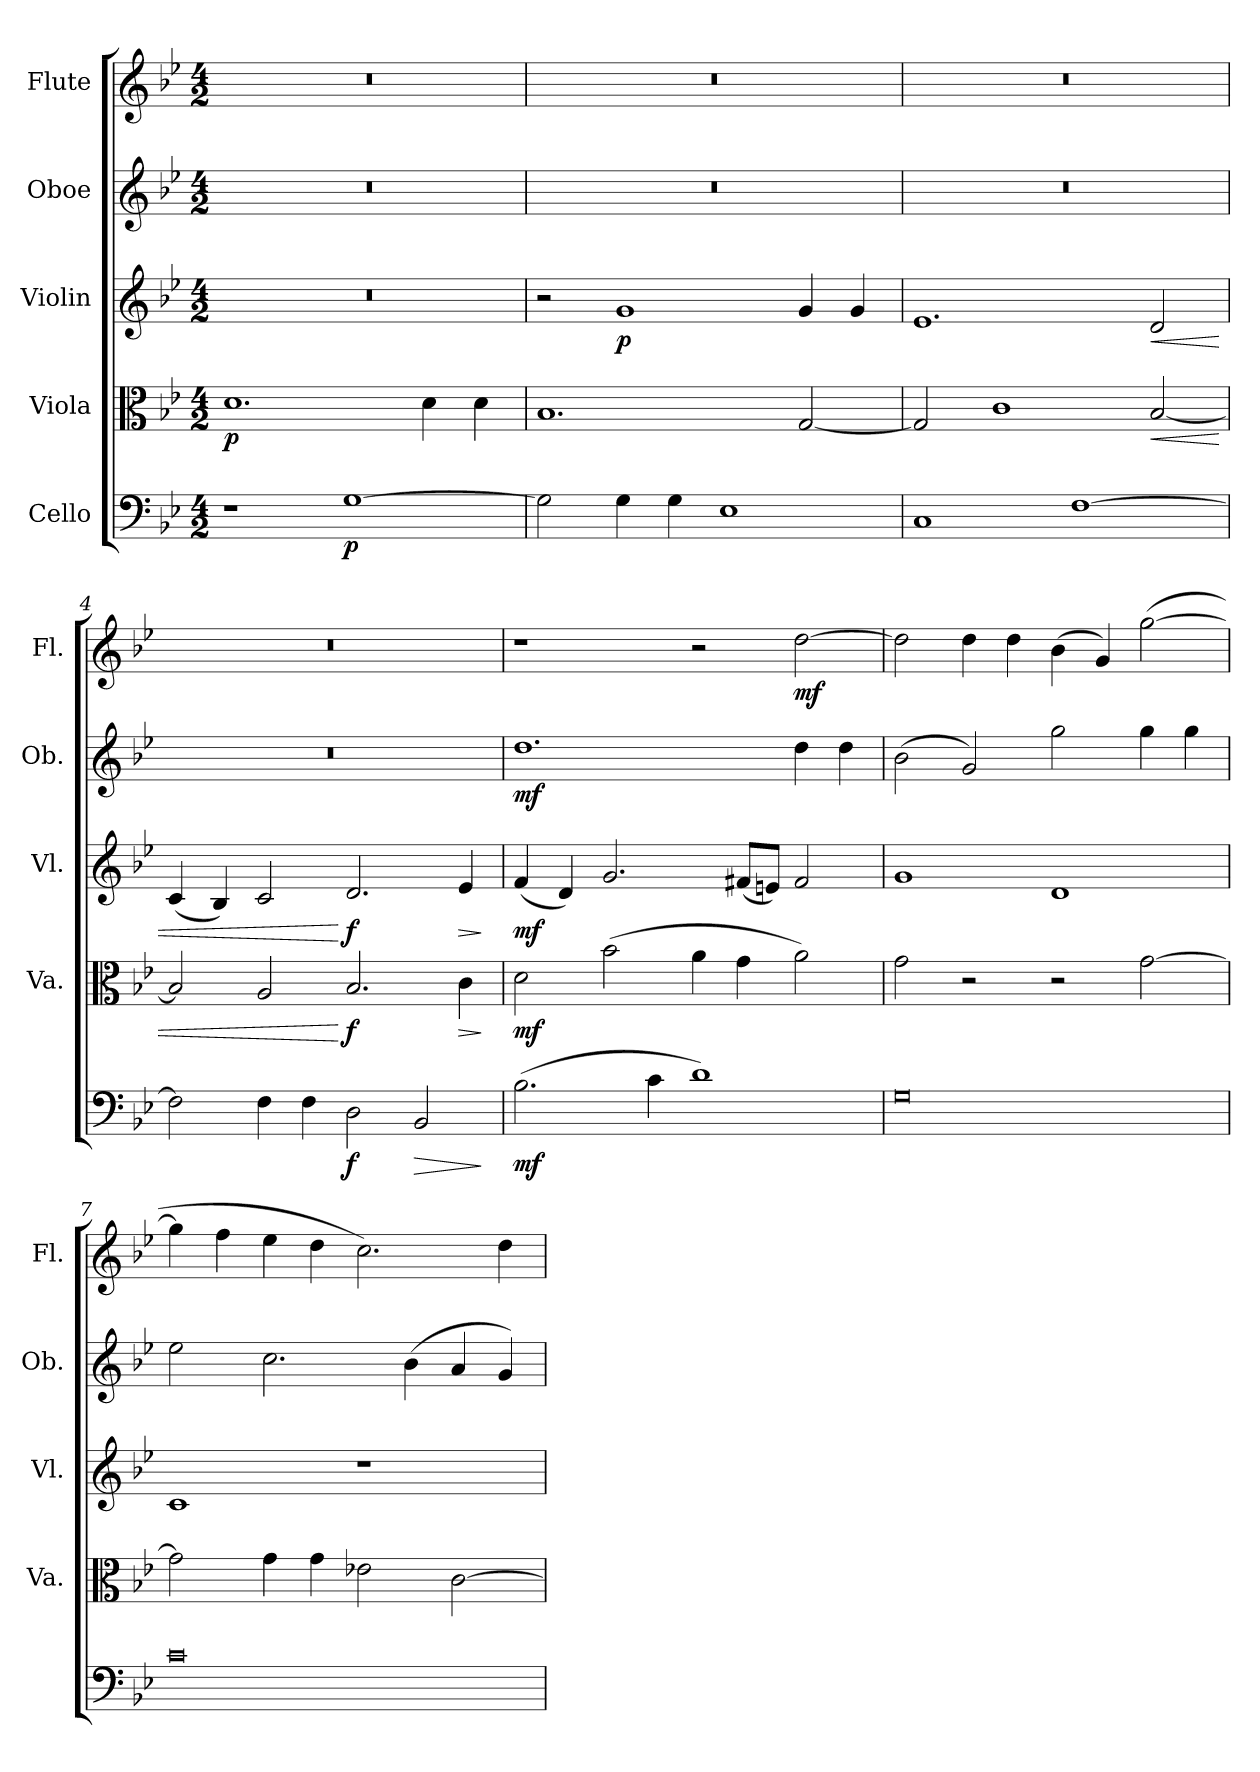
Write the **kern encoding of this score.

**kern	**dynam	**kern	**dynam	**kern	**dynam	**kern	**dynam	**kern	**dynam
*part5	*part5	*part4	*part4	*part3	*part3	*part2	*part2	*part1	*part1
*staff5	*staff5	*staff4	*staff4	*staff3	*staff3	*staff2	*staff2	*staff1	*staff1
*I"Cello	*	*I"Viola	*	*I"Violin	*	*I"Oboe	*	*I"Flute	*
*	*	*I'Va.	*	*I'Vl.	*	*I'Ob.	*	*I'Fl.	*
*clefF4	*	*clefC3	*	*clefG2	*	*clefG2	*	*clefG2	*
*k[b-e-]	*	*k[b-e-]	*	*k[b-e-]	*	*k[b-e-]	*	*k[b-e-]	*
*M4/2	*	*M4/2	*	*M4/2	*	*M4/2	*	*M4/2	*
*MM168	*	*MM168	*	*MM168	*	*MM168	*	*MM168	*
=1	=1	=1	=1	=1	=1	=1	=1	=1	=1
!	!	!	!LO:DY:b	!	!	!	!	!	!
1r	.	1.d	p	0r	.	0r	.	0r	.
!	!LO:DY:b	!	!	!	!	!	!	!	!
[1G	p	.	.	.	.	.	.	.	.
.	.	4d\	.	.	.	.	.	.	.
.	.	4d\	.	.	.	.	.	.	.
=2	=2	=2	=2	=2	=2	=2	=2	=2	=2
2G\]	.	1.B-	.	2r	.	0r	.	0r	.
!	!	!	!	!	!LO:DY:b	!	!	!	!
4G\	.	.	.	1g	p	.	.	.	.
4G\	.	.	.	.	.	.	.	.	.
1E-	.	.	.	.	.	.	.	.	.
.	.	[2G/	.	4g/	.	.	.	.	.
.	.	.	.	4g/	.	.	.	.	.
=3	=3	=3	=3	=3	=3	=3	=3	=3	=3
1C	.	2G/]	.	1.e-	.	0r	.	0r	.
.	.	1c	.	.	.	.	.	.	.
[1F	.	.	.	.	.	.	.	.	.
!	!	!	!LO:HP:b	!	!LO:HP:b	!	!	!	!
.	.	[2B-/	<	2d/	<	.	.	.	.
=4	=4	=4	=4	=4	=4	=4	=4	=4	=4
2F\]	.	2B-/]	.	(<4c/	.	0r	.	0r	.
.	.	.	.	4B-/)	.	.	.	.	.
4F\	.	2A/	.	2c/	.	.	.	.	.
4F\	.	.	.	.	.	.	.	.	.
!	!LO:DY:b	!	!LO:DY:n=1:b	!	!LO:DY:n=1:b	!	!	!	!
2D\	f	2.B-/	[ f	2.d/	[ f	.	.	.	.
!	!LO:HP:b	!	!	!	!	!	!	!	!
2BB-/	>	.	.	.	.	.	.	.	.
!	!	!	!LO:HP:b	!	!LO:HP:b	!	!	!	!
.	.	4c\	>	4e-/	>	.	.	.	.
.	]	.	]	.	]	.	.	.	.
=5	=5	=5	=5	=5	=5	=5	=5	=5	=5
!	!LO:DY:b	!	!LO:DY:b	!	!LO:DY:b	!	!LO:DY:b	!	!
(>2.B-\	mf	2d\	mf	(<4f/	mf	1.dd	mf	1r	.
.	.	.	.	4d/)	.	.	.	.	.
.	.	(>2b-\	.	2.g/	.	.	.	.	.
4c\	.	.	.	.	.	.	.	.	.
1d)	.	4a\	.	.	.	.	.	2r	.
.	.	4g\	.	(<8f#X/L	.	.	.	.	.
.	.	.	.	8en/J)	.	.	.	.	.
!	!	!	!	!	!	!	!	!	!LO:DY:b
.	.	2a\)	.	2f#/	.	4dd\	.	[2dd\	mf
.	.	.	.	.	.	4dd\	.	.	.
!!LO:LB:g=z
=6	=6	=6	=6	=6	=6	=6	=6	=6	=6
0G	.	2g\	.	1g	.	(>2b-\	.	2dd\]	.
.	.	2r	.	.	.	2g/)	.	4dd\	.
.	.	.	.	.	.	.	.	4dd\	.
.	.	2r	.	1d	.	2gg\	.	(>4b-\	.
.	.	.	.	.	.	.	.	4g/)	.
.	.	[2g\	.	.	.	4gg\	.	(>[2gg\	.
.	.	.	.	.	.	4gg\	.	.	.
=7	=7	=7	=7	=7	=7	=7	=7	=7	=7
0c	.	2g\]	.	1c	.	2ee-\	.	4gg\]	.
.	.	.	.	.	.	.	.	4ff\	.
.	.	4g\	.	.	.	2.cc\	.	4ee-\	.
.	.	4g\	.	.	.	.	.	4dd\	.
.	.	2e-X\	.	1r	.	.	.	2.cc\)	.
.	.	.	.	.	.	(>4b-\	.	.	.
.	.	[2c\	.	.	.	4a/	.	.	.
.	.	.	.	.	.	4g/)	.	4dd\	.
=	=	=	=	=	=	=	=	=	=
*-	*-	*-	*-	*-	*-	*-	*-	*-	*-
